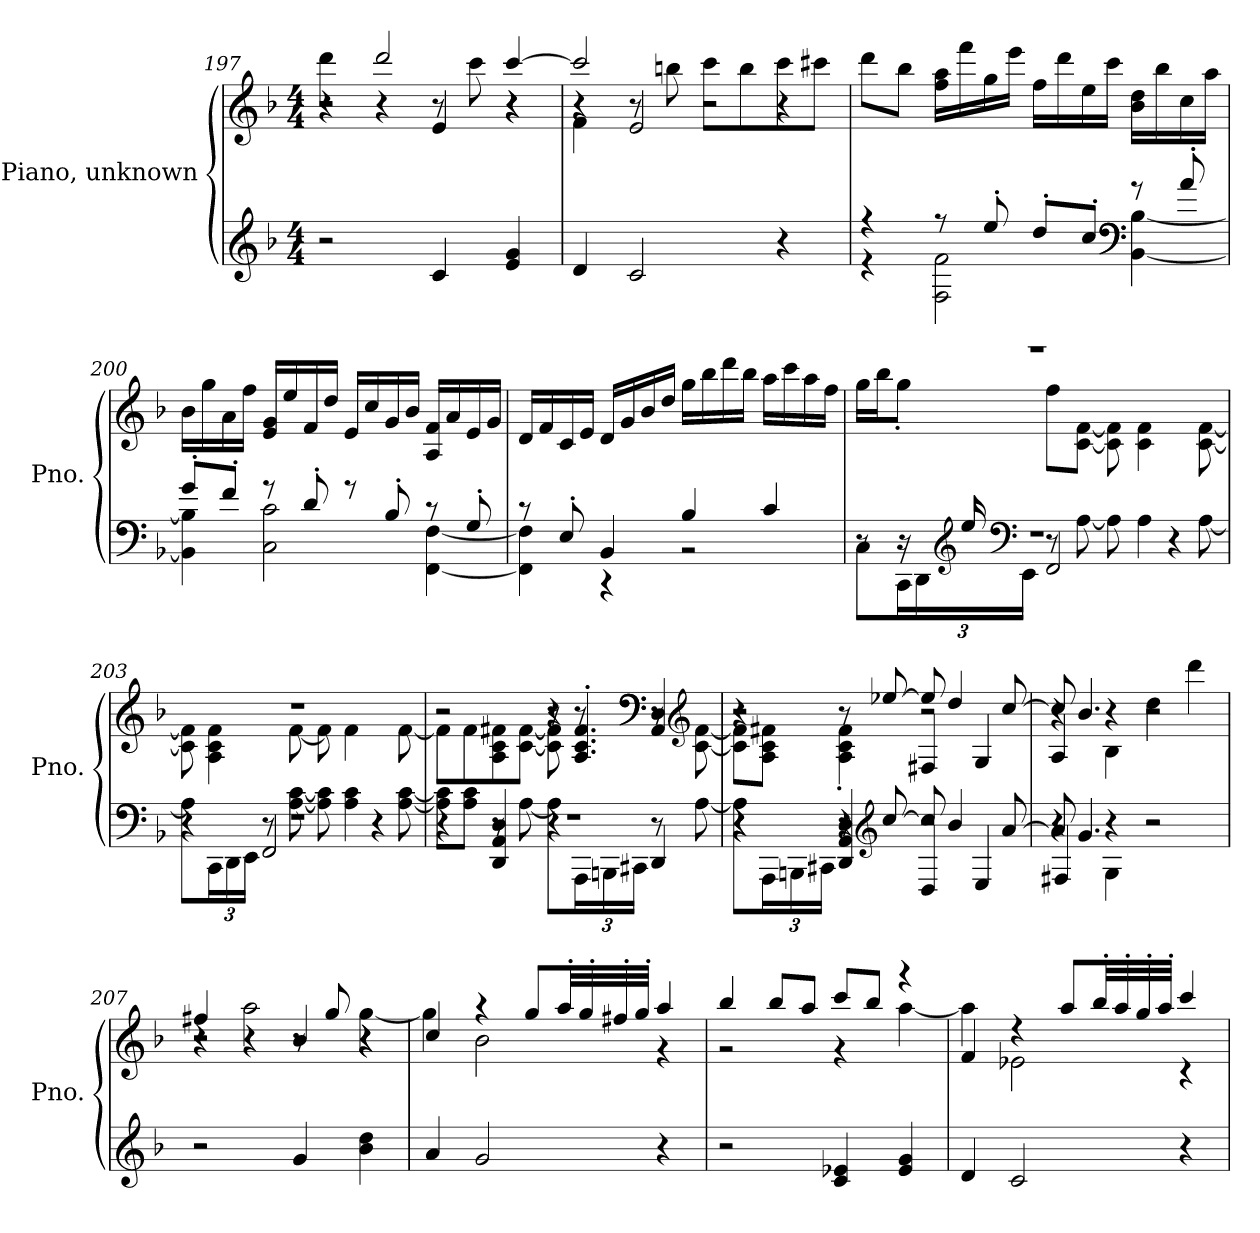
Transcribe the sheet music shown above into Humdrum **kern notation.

**kern	**kern
*part1	*part1
*staff2	*staff1
*I"Piano, unknown	*
*I'Pno.	*
*clefG2	*clefG2
*k[b-]	*k[b-]
*M4/4	*M4/4
=197	=197
*	*^
*	*	*^
2r	4r	4ddd\	2r
.	2ddd/	4r	.
4c/	.	8r	4e/
.	.	8ccc\	.
4e/ 4g/	[4ccc/	4r	4r
=198	=198	=198	=198
4d/	2ccc/]	4f\	4r
2c/	.	8r	2e/
.	.	8bbn\	.
.	2r	8ccc\L	.
.	.	8bb\	.
4r	.	8ccc\	4r
.	.	8ccc#X\J	.
*	*v	*v	*v
=199	=199
*^	*
4r	4r	8ddd\L
.	.	8bb-\J
8r	2F\ 2f\	16ff\ 16aa\LL
.	.	16fff\
8ee'/	.	16gg\
.	.	16eee\JJ
8dd'/L	.	16ff\LL
.	.	16ddd\
8cc'/J	.	16ee\
.	.	16ccc\JJ
*clefF4	*	*
8r	[4BB-\ [4B-\	16b-\ 16dd\LL
.	.	16bb-\
8a'/	.	16cc\
.	.	16aa\JJ
!!LO:LB:g=z
=200	=200	=200
8g'/L	4BB-\] 4B-\]	16b-\LL
.	.	16gg\
8f'/J	.	16a\
.	.	16ff\JJ
8r	2C\ 2c\	16e/ 16g/LL
.	.	16ee/
8d'/	.	16f/
.	.	16dd/JJ
8r	.	16e/LL
.	.	16cc/
8B-'/	.	16g/
.	.	16b-/JJ
8r	[4FF\ [4F\	16A/ 16f/LL
.	.	16a/
8G'/	.	16e/
.	.	16g/JJ
=201	=201	=201
8r	4FF\] 4F\]	16d/LL
.	.	16f/
8E'/	.	16c/
.	.	16e/JJ
4BB-/	4r	16d/LL
.	.	16g/
.	.	16b-/
.	.	16dd/JJ
4B-/	2r	16gg\LL
.	.	16bb-\
.	.	16ddd\
.	.	16bb-\JJ
4c/	.	16aa\LL
.	.	16ccc\
.	.	16aa\
.	.	16ff\JJ
!!LO:LB:g=z
=202	=202	=202
*	*^	*^
1r	8C\L	8r	1r	16gg\LL
.	.	.	.	16bb-\J
*	*Xbrackettup	*	*	*
.	24CC\L	16r	.	8gg'\J
.	24DD\	.	.	.
*clefG2	*	*	*	*
.	.	16ee/	.	.
*clefF4	*	*	*	*
.	24EE\JJ	.	.	.
.	8r	2FF/	.	8ff\L
.	[8A\	.	.	[8c\ [8f\J
.	8A\]	.	.	8c\] 8f\]
.	4A\	.	.	4c\ 4f\
.	.	4r	.	.
.	[8A\	.	.	[8c\ [8f\
=203	=203	=203	=203	=203
1r	8A\L]	4r	1r	8c\] 8f\]
.	24CC\L	.	.	4A\ 4c\ 4f\
.	24DD\	.	.	.
.	24EE\JJ	.	.	.
.	8r	2FF/	.	.
.	[8A\ [8c\	.	.	[8f\
.	8A\] 8c\]	.	.	8f\]
.	4A\ 4c\	.	.	4f\
.	.	4r	.	.
.	[8A\ [8c\	.	.	[8f\
!!LO:LB:g=z
=204	=204	=204	=204	=204
*	*	*	*	*^
1r	8A\] 8c\]L	4r	2r	8f\L]	2r
.	8A\ 8c\J	.	.	8f\	.
.	8r	4DD/ 4AA/ 4D/	.	8A\ 8c\ 8f#X\	.
.	[8A\	.	.	[8c\ [8f#\J	.
.	8A\L]	4r	8r	8c\] 8f#\]	4r
.	24AAA\L	.	4.A/' 4.c/' 4.f#/'	8r	.
.	24BBBn\	.	.	.	.
.	24CC#X\JJ	.	.	.	.
*	*	*	*clefF4	*	*
.	8r	4DD/	.	8r	4AA/ 4D/
*	*	*	*clefG2	*	*
.	[8A\	.	.	[8c\ [8f#\	.
=205	=205	=205	=205	=205	=205
4r	8A\L]	4r	4r	8c\] 8f#\]L	2r
.	24AAA\L	.	.	8A\ 8c\ 8f#X\J	.
.	24BBBn\	.	.	.	.
.	24CC#X\JJ	.	.	.	.
8r	4r	4DD/ 4AA/ 4D/	8r	4A\' 4c\' 4f#\'	.
*clefG2	*	*	*	*	*
[8cc/	.	.	[8ee-X/	.	.
8cc/]	2r	4D/	8ee-/]	2r	4F#X/
4b-/	.	.	4dd/	.	.
.	.	4E/	.	.	4G/
[8a/	.	.	[8cc/	.	.
=206	=206	=206	=206	=206	=206
8a/]	4r	4F#X/	8cc/]	4r	4A/
4.g/	.	.	4.b-/	.	.
.	4G\	4r	.	4B-\	4r
2r	2r	2r	2r	4dd\	2r
.	.	.	.	4ddd\	.
*v	*v	*v	*	*	*
!!LO:LB:g=z	!!	!!
=207	=207	=207	=207
2r	4ff#X/	4r	2r
.	4r	2aa\	.
4g/	8r	.	4b-/
.	8gg/	.	.
4b-\ 4dd\	4r	[4gg\	4r
*	*	*v	*v
=208	=208	=208
4a/	4cc/	4gg\]
2g/	4r	2b-\
.	8gg/L	.
.	32aa'/LL	.
.	32gg'/	.
.	32ff#X'/	.
.	32gg'/JJJ	.
4r	4aa/	4r
=209	=209	=209
2r	4bb-/	2r
.	8bb-/L	.
.	8aa/J	.
4c/ 4e-X/	8ccc/L	4r
.	8bb-/J	.
4e-/ 4g/	4r	[4aa\
=210	=210	=210
4d/	4f/	4aa\]
2c/	4r	2e-X\
.	8aa/L	.
.	32bb-'/LL	.
.	32aa'/	.
.	32gg'/	.
.	32aa'/JJJ	.
4r	4ccc/	4r
*	*v	*v
=	=
*-	*-
